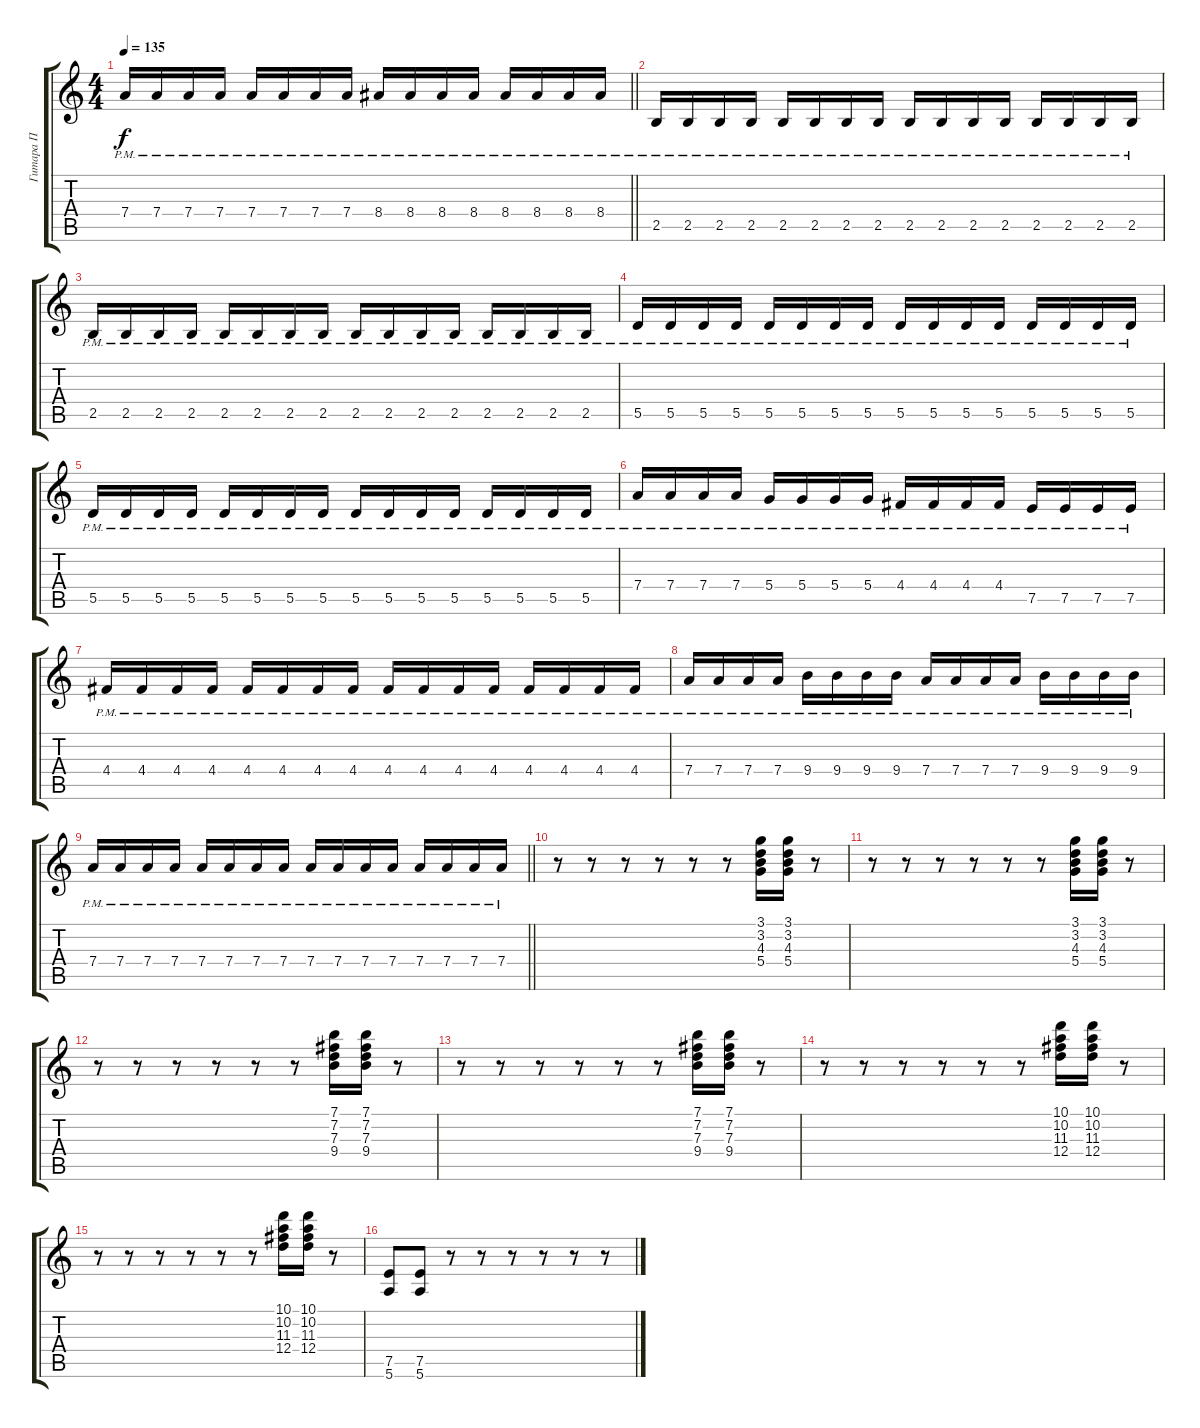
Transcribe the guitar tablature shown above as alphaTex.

\track ("Гитара П" "Гитара П") {instrument distortionguitar}
\staff {score tabs}
\tuning (E4 B3 G3 D3 A2 E2) {hide}
\ts (4 4)
\tempo 135
\clef g2
\barLineRight lightlight
\ks c
7.4{pm}.16{dy f} 7.4{pm}.16 7.4{pm}.16 7.4{pm}.16 7.4{pm}.16 7.4{pm}.16 7.4{pm}.16 7.4{pm}.16 8.4{pm}.16 8.4{pm}.16 8.4{pm}.16 8.4{pm}.16 8.4{pm}.16 8.4{pm}.16 8.4{pm}.16 8.4{pm}.16 |
\section ("" " ")
2.5{pm}.16{volume 8} 2.5{pm}.16 2.5{pm}.16 2.5{pm}.16 2.5{pm}.16 2.5{pm}.16 2.5{pm}.16 2.5{pm}.16 2.5{pm}.16 2.5{pm}.16 2.5{pm}.16 2.5{pm}.16 2.5{pm}.16 2.5{pm}.16 2.5{pm}.16 2.5{pm}.16 |
2.5{pm}.16 2.5{pm}.16 2.5{pm}.16 2.5{pm}.16 2.5{pm}.16 2.5{pm}.16 2.5{pm}.16 2.5{pm}.16 2.5{pm}.16 2.5{pm}.16 2.5{pm}.16 2.5{pm}.16 2.5{pm}.16 2.5{pm}.16 2.5{pm}.16 2.5{pm}.16 |
5.5{pm}.16 5.5{pm}.16 5.5{pm}.16 5.5{pm}.16 5.5{pm}.16 5.5{pm}.16 5.5{pm}.16 5.5{pm}.16 5.5{pm}.16 5.5{pm}.16 5.5{pm}.16 5.5{pm}.16 5.5{pm}.16 5.5{pm}.16 5.5{pm}.16 5.5{pm}.16 |
5.5{pm}.16 5.5{pm}.16 5.5{pm}.16 5.5{pm}.16 5.5{pm}.16 5.5{pm}.16 5.5{pm}.16 5.5{pm}.16 5.5{pm}.16 5.5{pm}.16 5.5{pm}.16 5.5{pm}.16 5.5{pm}.16 5.5{pm}.16 5.5{pm}.16 5.5{pm}.16 |
7.4{pm}.16 7.4{pm}.16 7.4{pm}.16 7.4{pm}.16 5.4{pm}.16 5.4{pm}.16 5.4{pm}.16 5.4{pm}.16 4.4{pm}.16 4.4{pm}.16 4.4{pm}.16 4.4{pm}.16 7.5{pm}.16 7.5{pm}.16 7.5{pm}.16 7.5{pm}.16 |
4.4{pm}.16 4.4{pm}.16 4.4{pm}.16 4.4{pm}.16 4.4{pm}.16 4.4{pm}.16 4.4{pm}.16 4.4{pm}.16 4.4{pm}.16 4.4{pm}.16 4.4{pm}.16 4.4{pm}.16 4.4{pm}.16 4.4{pm}.16 4.4{pm}.16 4.4{pm}.16 |
7.4{pm}.16 7.4{pm}.16 7.4{pm}.16 7.4{pm}.16 9.4{pm}.16 9.4{pm}.16 9.4{pm}.16 9.4{pm}.16 7.4{pm}.16 7.4{pm}.16 7.4{pm}.16 7.4{pm}.16 9.4{pm}.16 9.4{pm}.16 9.4{pm}.16 9.4{pm}.16 |
\barLineRight lightlight
7.4{pm}.16 7.4{pm}.16 7.4{pm}.16 7.4{pm}.16 7.4{pm}.16 7.4{pm}.16 7.4{pm}.16 7.4{pm}.16 7.4{pm}.16 7.4{pm}.16 7.4{pm}.16 7.4{pm}.16 7.4{pm}.16 7.4{pm}.16 7.4{pm}.16 7.4{pm}.16 |
\section ("" " ")
r.8{volume 10} r.8 r.8 r.8 r.8 r.8 (3.1 3.2 4.3 5.4).16 (3.1 3.2 4.3 5.4).16 r.8 |
r.8 r.8 r.8 r.8 r.8 r.8 (3.1 3.2 4.3 5.4).16 (3.1 3.2 4.3 5.4).16 r.8 |
r.8 r.8 r.8 r.8 r.8 r.8 (7.1 7.2 7.3 9.4).16 (7.1 7.2 7.3 9.4).16 r.8 |
r.8 r.8 r.8 r.8 r.8 r.8 (7.1 7.2 7.3 9.4).16 (7.1 7.2 7.3 9.4).16 r.8 |
r.8 r.8 r.8 r.8 r.8 r.8 (10.1 10.2 11.3 12.4).16 (10.1 10.2 11.3 12.4).16 r.8 |
r.8 r.8 r.8 r.8 r.8 r.8 (10.1 10.2 11.3 12.4).16 (10.1 10.2 11.3 12.4).16 r.8 |
(7.5 5.6).8 (7.5 5.6).8 r.8 r.8 r.8 r.8 r.8 r.8
